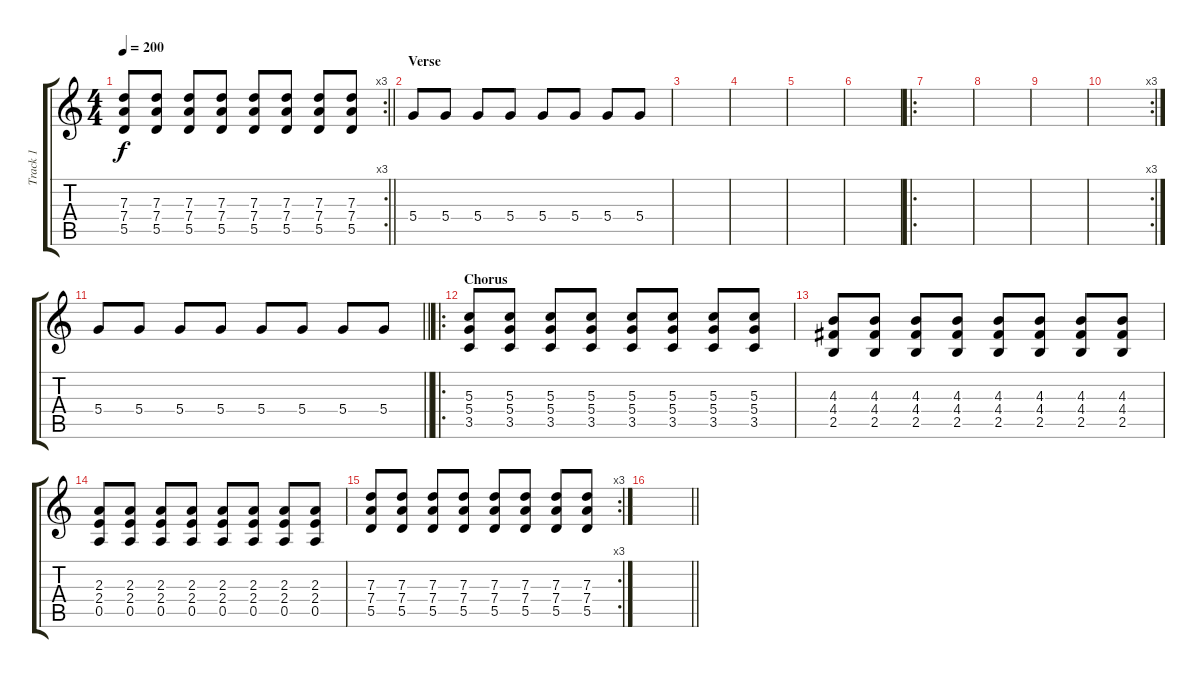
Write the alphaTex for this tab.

\track ("Track 1" "Track 1") {instrument distortionguitar}
\staff {score tabs}
\tuning (E4 B3 G3 D3 A2 E2) {hide}
\rc 3
\ts (4 4)
\tempo 200
\clef g2
\barLineRight lightlight
\ks c
(7.3 7.4 5.5).8{dy f} (7.3 7.4 5.5).8 (7.3 7.4 5.5).8 (7.3 7.4 5.5).8 (7.3 7.4 5.5).8 (7.3 7.4 5.5).8 (7.3 7.4 5.5).8 (7.3 7.4 5.5).8 |
\section ("" "Verse")
5.4.8 5.4.8 5.4.8 5.4.8 5.4.8 5.4.8 5.4.8 5.4.8 |
|
|
|
|
\ro
|
|
|
\rc 3
|
\barLineRight lightlight
5.4.8 5.4.8 5.4.8 5.4.8 5.4.8 5.4.8 5.4.8 5.4.8 |
\ro
\section ("" "Chorus")
(5.3 5.4 3.5).8 (5.3 5.4 3.5).8 (5.3 5.4 3.5).8 (5.3 5.4 3.5).8 (5.3 5.4 3.5).8 (5.3 5.4 3.5).8 (5.3 5.4 3.5).8 (5.3 5.4 3.5).8 |
(4.3 4.4 2.5).8 (4.3 4.4 2.5).8 (4.3 4.4 2.5).8 (4.3 4.4 2.5).8 (4.3 4.4 2.5).8 (4.3 4.4 2.5).8 (4.3 4.4 2.5).8 (4.3 4.4 2.5).8 |
(2.3 2.4 0.5).8 (2.3 2.4 0.5).8 (2.3 2.4 0.5).8 (2.3 2.4 0.5).8 (2.3 2.4 0.5).8 (2.3 2.4 0.5).8 (2.3 2.4 0.5).8 (2.3 2.4 0.5).8 |
\rc 3
(7.3 7.4 5.5).8 (7.3 7.4 5.5).8 (7.3 7.4 5.5).8 (7.3 7.4 5.5).8 (7.3 7.4 5.5).8 (7.3 7.4 5.5).8 (7.3 7.4 5.5).8 (7.3 7.4 5.5).8 |
\barLineRight lightlight
